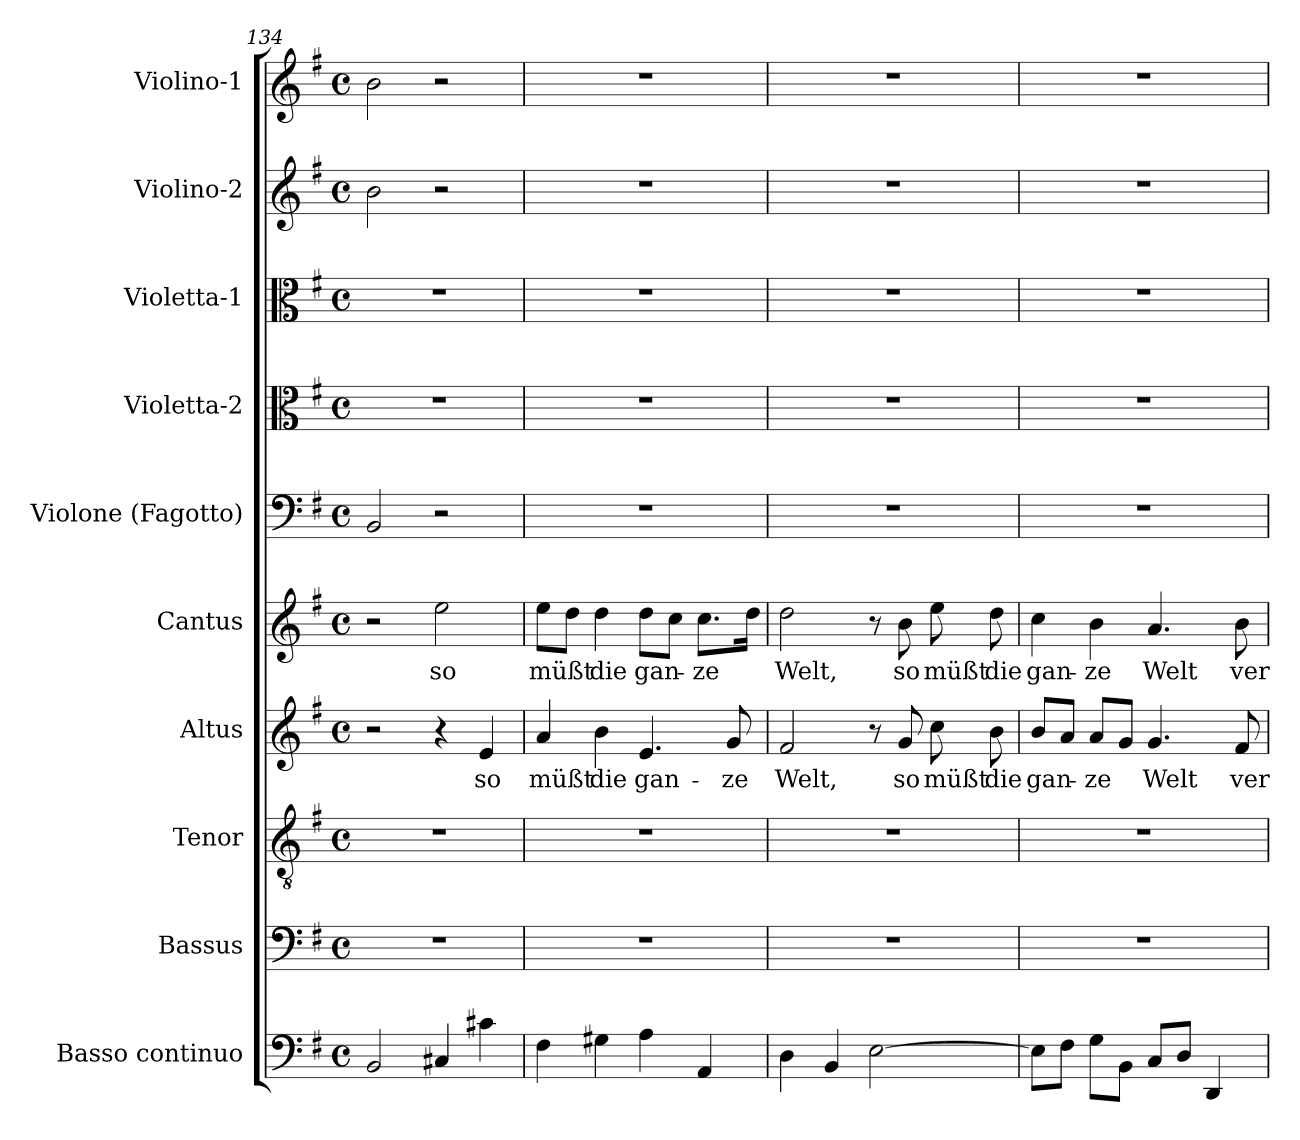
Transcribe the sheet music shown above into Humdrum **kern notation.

**kern	**kern	**kern	**kern	**text	**kern	**text	**kern	**kern	**kern	**kern	**kern
*part10	*part9	*part8	*part7	*part7	*part6	*part6	*part5	*part4	*part3	*part2	*part1
*staff10	*staff9	*staff8	*staff7	*staff7	*staff6	*staff6	*staff5	*staff4	*staff3	*staff2	*staff1
*I"Basso continuo	*I"Bassus	*I"Tenor	*I"Altus	*	*I"Cantus	*	*I"Violone (Fagotto)	*I"Violetta-2	*I"Violetta-1	*I"Violino-2	*I"Violino-1
*I'BC2	*I'B	*I'T	*I'A	*	*I'C	*	*I'Vn	*I'Va2	*I'Va1	*I'Vi2	*I'Vi1
*clefF4	*clefF4	*clefGv2	*clefG2	*	*clefG2	*	*clefF4	*clefC3	*clefC3	*clefG2	*clefG2
*k[f#]	*k[f#]	*k[f#]	*k[f#]	*	*k[f#]	*	*k[f#]	*k[f#]	*k[f#]	*k[f#]	*k[f#]
*G:	*G:	*G:	*G:	*	*G:	*	*G:	*G:	*G:	*G:	*G:
*M4/4	*M4/4	*M4/4	*M4/4	*	*M4/4	*	*M4/4	*M4/4	*M4/4	*M4/4	*M4/4
*met(c)	*met(c)	*met(c)	*met(c)	*	*met(c)	*	*met(c)	*met(c)	*met(c)	*met(c)	*met(c)
=134	=134	=134	=134	=134	=134	=134	=134	=134	=134	=134	=134
2BB/	1r	1r	2r	.	2r	.	2BB/	1r	1r	2b\	2b\
!	!	!	!	!	!	!LO:LY:b	!	!	!	!	!
4C#X/	.	.	4r	.	2ee\	so	2r	.	.	2r	2r
!	!	!	!	!LO:LY:b	!	!	!	!	!	!	!
4c#X\	.	.	4e/	so	.	.	.	.	.	.	.
=135	=135	=135	=135	=135	=135	=135	=135	=135	=135	=135	=135
!	!	!	!	!LO:LY:b	!	!	!	!	!	!	!
!	!	!	!	!	!	!LO:LY:b	!	!	!	!	!
4F#\	1r	1r	4a/	müßt	8ee\L	müßt	1r	1r	1r	1r	1r
.	.	.	.	.	8dd\J	.	.	.	.	.	.
!	!	!	!	!LO:LY:b	!	!	!	!	!	!	!
!	!	!	!	!	!	!LO:LY:b	!	!	!	!	!
4G#X\	.	.	4b\	die	4dd\	die	.	.	.	.	.
!	!	!	!	!LO:LY:b	!	!	!	!	!	!	!
!	!	!	!	!	!	!LO:LY:b	!	!	!	!	!
4A\	.	.	4.e/	gan-	8dd\L	gan-	.	.	.	.	.
.	.	.	.	.	8cc\J	.	.	.	.	.	.
!	!	!	!	!	!	!LO:LY:b	!	!	!	!	!
4AA/	.	.	.	.	8.cc\L	-ze	.	.	.	.	.
!	!	!	!	!LO:LY:b	!	!	!	!	!	!	!
.	.	.	8g/	-ze	.	.	.	.	.	.	.
.	.	.	.	.	16dd\Jk	.	.	.	.	.	.
=136	=136	=136	=136	=136	=136	=136	=136	=136	=136	=136	=136
!	!	!	!	!LO:LY:b	!	!	!	!	!	!	!
!	!	!	!	!	!	!LO:LY:b	!	!	!	!	!
4D\	1r	1r	2f#/	Welt,	2dd\	Welt,	1r	1r	1r	1r	1r
4BB/	.	.	.	.	.	.	.	.	.	.	.
[>2E\	.	.	8r	.	8r	.	.	.	.	.	.
!	!	!	!	!LO:LY:b	!	!	!	!	!	!	!
!	!	!	!	!	!	!LO:LY:b	!	!	!	!	!
.	.	.	8g/	so	8b\	so	.	.	.	.	.
!	!	!	!	!LO:LY:b	!	!	!	!	!	!	!
!	!	!	!	!	!	!LO:LY:b	!	!	!	!	!
.	.	.	8cc\	müßt	8ee\	müßt	.	.	.	.	.
!	!	!	!	!LO:LY:b	!	!	!	!	!	!	!
!	!	!	!	!	!	!LO:LY:b	!	!	!	!	!
.	.	.	8b\	die	8dd\	die	.	.	.	.	.
=137	=137	=137	=137	=137	=137	=137	=137	=137	=137	=137	=137
!	!	!	!	!LO:LY:b	!	!	!	!	!	!	!
!	!	!	!	!	!	!LO:LY:b	!	!	!	!	!
8E\L]	1r	1r	8b/L	gan-	4cc\	gan-	1r	1r	1r	1r	1r
8F#\J	.	.	8a/J	.	.	.	.	.	.	.	.
!	!	!	!	!LO:LY:b	!	!	!	!	!	!	!
!	!	!	!	!	!	!LO:LY:b	!	!	!	!	!
8G\L	.	.	8a/L	-ze	4b\	-ze	.	.	.	.	.
8BB\J	.	.	8g/J	.	.	.	.	.	.	.	.
!	!	!	!	!LO:LY:b	!	!	!	!	!	!	!
!	!	!	!	!	!	!LO:LY:b	!	!	!	!	!
8C/L	.	.	4.g/	Welt	4.a/	Welt	.	.	.	.	.
8D/J	.	.	.	.	.	.	.	.	.	.	.
4DD/	.	.	.	.	.	.	.	.	.	.	.
!	!	!	!	!LO:LY:b	!	!	!	!	!	!	!
!	!	!	!	!	!	!LO:LY:b	!	!	!	!	!
.	.	.	8f#/	ver-	8b\	ver-	.	.	.	.	.
=	=	=	=	=	=	=	=	=	=	=	=
*-	*-	*-	*-	*-	*-	*-	*-	*-	*-	*-	*-
